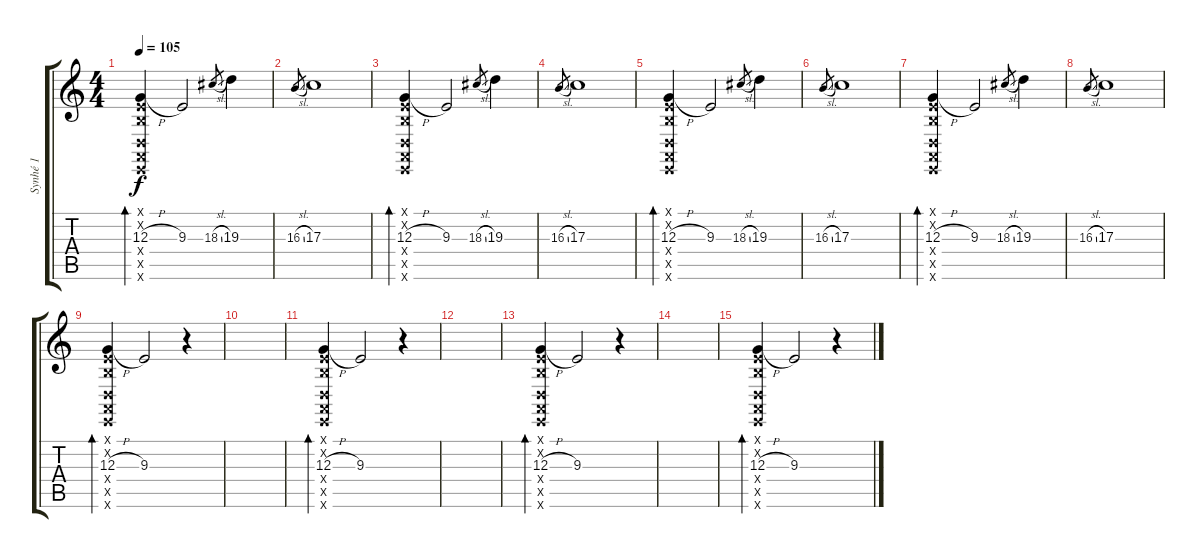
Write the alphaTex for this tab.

\track ("Synhé 1" "Synhé 1") {instrument harpsichord}
\staff {score tabs}
\tuning (E4 B3 G3 D3 A2 E2) {hide}
\ts (4 4)
\tempo 105
\clef g2
\ks c
(0.1{x} 0.2{x} 12.3{h} 0.4{x} 0.5{x} 0.6{x}).4{bd 60 dy f} 9.3.2 18.3{sl}.8{gr} 19.3.4 |
16.3{sl}.8{gr} 17.3.1 |
(0.1{x} 0.2{x} 12.3{h} 0.4{x} 0.5{x} 0.6{x}).4{bd 60} 9.3.2 18.3{sl}.8{gr} 19.3.4 |
16.3{sl}.8{gr} 17.3.1 |
(0.1{x} 0.2{x} 12.3{h} 0.4{x} 0.5{x} 0.6{x}).4{bd 60} 9.3.2 18.3{sl}.8{gr} 19.3.4 |
16.3{sl}.8{gr} 17.3.1 |
(0.1{x} 0.2{x} 12.3{h} 0.4{x} 0.5{x} 0.6{x}).4{bd 60} 9.3.2 18.3{sl}.8{gr} 19.3.4 |
16.3{sl}.8{gr} 17.3.1 |
(0.1{x} 0.2{x} 12.3{h} 0.4{x} 0.5{x} 0.6{x}).4{bd 60} 9.3.2 r.4 |
|
(0.1{x} 0.2{x} 12.3{h} 0.4{x} 0.5{x} 0.6{x}).4{bd 60} 9.3.2 r.4 |
|
(0.1{x} 0.2{x} 12.3{h} 0.4{x} 0.5{x} 0.6{x}).4{bd 60} 9.3.2 r.4 |
|
(0.1{x} 0.2{x} 12.3{h} 0.4{x} 0.5{x} 0.6{x}).4{bd 60} 9.3.2 r.4
